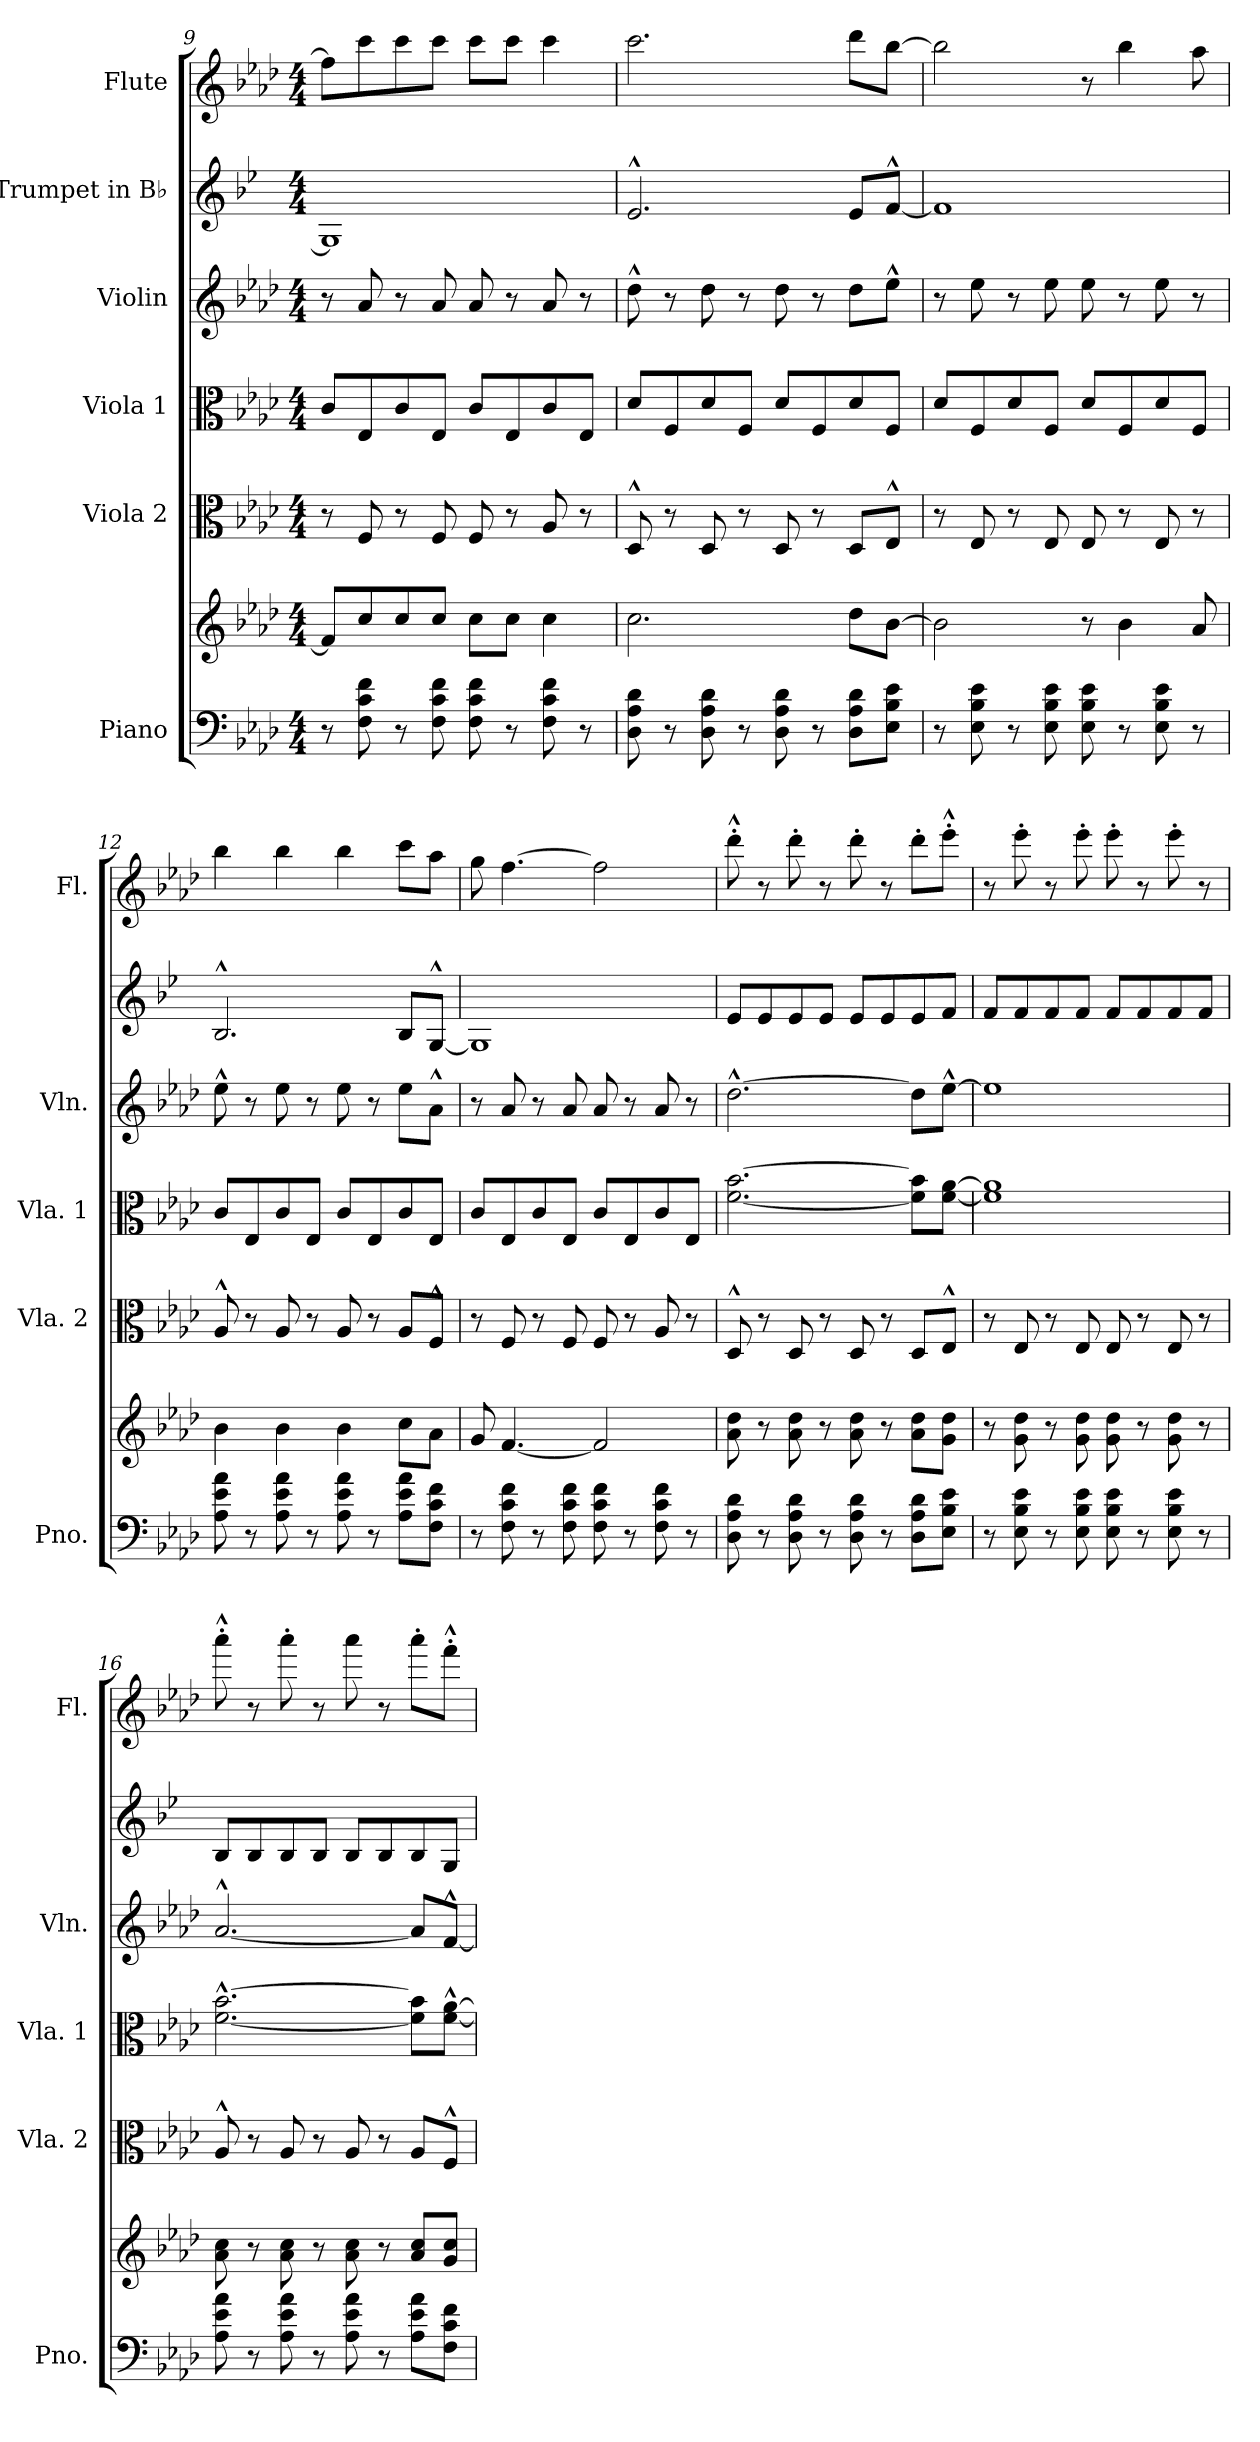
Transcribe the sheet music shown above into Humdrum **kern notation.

**kern	**kern	**kern	**kern	**kern	**kern	**kern
*part6	*part6	*part5	*part4	*part3	*part2	*part1
*staff7	*staff6	*staff5	*staff4	*staff3	*staff2	*staff1
*I"Piano	*	*I"Viola 2	*I"Viola 1	*I"Violin	*I"Trumpet in B♭	*I"Flute
*I'Pno.	*	*I'Vla. 2	*I'Vla. 1	*I'Vln.	*	*I'Fl.
*clefF4	*clefG2	*clefC3	*clefC3	*clefG2	*clefG2	*clefG2
*	*	*	*	*	*ITrd1c2	*
*k[b-e-a-d-]	*k[b-e-a-d-]	*k[b-e-a-d-]	*k[b-e-a-d-]	*k[b-e-a-d-]	*k[b-e-a-d-]	*k[b-e-a-d-]
*M4/4	*M4/4	*M4/4	*M4/4	*M4/4	*M4/4	*M4/4
=9	=9	=9	=9	=9	=9	=9
8r	8f/L]	8r	8c/L	8r	1F]	8ff\L]
8F\ 8c\ 8f\	8cc/	8F/	8E-/	8a-/	.	8ccc\
8r	8cc/	8r	8c/	8r	.	8ccc\
8F\ 8c\ 8f\	8cc/J	8F/	8E-/J	8a-/	.	8ccc\J
8F\ 8c\ 8f\	8cc\L	8F/	8c/L	8a-/	.	8ccc\L
8r	8cc\J	8r	8E-/	8r	.	8ccc\J
8F\ 8c\ 8f\	4cc\	8A-/	8c/	8a-/	.	4ccc\
8r	.	8r	8E-/J	8r	.	.
=10	=10	=10	=10	=10	=10	=10
8D-\ 8A-\ 8d-\	2.cc\	8D-^^/	8d-/L	8dd-^^\	2.d-^^/	2.ccc\
8r	.	8r	8F/	8r	.	.
8D-\ 8A-\ 8d-\	.	8D-/	8d-/	8dd-\	.	.
8r	.	8r	8F/J	8r	.	.
8D-\ 8A-\ 8d-\	.	8D-/	8d-/L	8dd-\	.	.
8r	.	8r	8F/	8r	.	.
8D-\ 8A-\ 8d-\L	8dd-\L	8D-/L	8d-/	8dd-\L	8d-/L	8ddd-\L
8E-\ 8B-\ 8e-\J	[8b-\J	8E-^^/J	8F/J	8ee-^^\J	[8e-^^/J	[8bb-\J
=11	=11	=11	=11	=11	=11	=11
8r	2b-\]	8r	8d-/L	8r	1e-]	2bb-\]
8E-\ 8B-\ 8e-\	.	8E-/	8F/	8ee-\	.	.
8r	.	8r	8d-/	8r	.	.
8E-\ 8B-\ 8e-\	.	8E-/	8F/J	8ee-\	.	.
8E-\ 8B-\ 8e-\	8r	8E-/	8d-/L	8ee-\	.	8r
8r	4b-\	8r	8F/	8r	.	4bb-\
8E-\ 8B-\ 8e-\	.	8E-/	8d-/	8ee-\	.	.
8r	8a-/	8r	8F/J	8r	.	8aa-\
=12	=12	=12	=12	=12	=12	=12
8A-\ 8e-\ 8a-\	4b-\	8A-^^/	8c/L	8ee-^^\	2.A-^^/	4bb-\
8r	.	8r	8E-/	8r	.	.
8A-\ 8e-\ 8a-\	4b-\	8A-/	8c/	8ee-\	.	4bb-\
8r	.	8r	8E-/J	8r	.	.
8A-\ 8e-\ 8a-\	4b-\	8A-/	8c/L	8ee-\	.	4bb-\
8r	.	8r	8E-/	8r	.	.
8A-\ 8e-\ 8a-\L	8cc\L	8A-/L	8c/	8ee-\L	8A-/L	8ccc\L
8F\ 8c\ 8f\J	8a-\J	8F^^/J	8E-/J	8a-^^\J	[8F^^/J	8aa-\J
!!LO:PB:g=z
=13	=13	=13	=13	=13	=13	=13
8r	8g/	8r	8c/L	8r	1F]	8gg\
8F\ 8c\ 8f\	[4.f/	8F/	8E-/	8a-/	.	[4.ff\
8r	.	8r	8c/	8r	.	.
8F\ 8c\ 8f\	.	8F/	8E-/J	8a-/	.	.
8F\ 8c\ 8f\	2f/]	8F/	8c/L	8a-/	.	2ff\]
8r	.	8r	8E-/	8r	.	.
8F\ 8c\ 8f\	.	8A-/	8c/	8a-/	.	.
8r	.	8r	8E-/J	8r	.	.
=14	=14	=14	=14	=14	=14	=14
8D-\ 8A-\ 8d-\	8a-\ 8dd-\	8D-^^/	[2.f\ [2.b-\	[2.dd-^^\	8d-/L	8ddd-'^^\
8r	8r	8r	.	.	8d-/	8r
8D-\ 8A-\ 8d-\	8a-\ 8dd-\	8D-/	.	.	8d-/	8ddd-'\
8r	8r	8r	.	.	8d-/J	8r
8D-\ 8A-\ 8d-\	8a-\ 8dd-\	8D-/	.	.	8d-/L	8ddd-'\
8r	8r	8r	.	.	8d-/	8r
8D-\ 8A-\ 8d-\L	8a-\ 8dd-\L	8D-/L	8f\] 8b-\]L	8dd-\L]	8d-/	8ddd-'\L
8E-\ 8B-\ 8e-\J	8g\ 8dd-\J	8E-^^/J	[8f\ [8a-\J	[8ee-^^\J	8e-/J	8eee-'^^\J
=15	=15	=15	=15	=15	=15	=15
8r	8r	8r	1f] 1a-]	1ee-]	8e-/L	8r
8E-\ 8B-\ 8e-\	8g\ 8dd-\	8E-/	.	.	8e-/	8eee-'\
8r	8r	8r	.	.	8e-/	8r
8E-\ 8B-\ 8e-\	8g\ 8dd-\	8E-/	.	.	8e-/J	8eee-'\
8E-\ 8B-\ 8e-\	8g\ 8dd-\	8E-/	.	.	8e-/L	8eee-'\
8r	8r	8r	.	.	8e-/	8r
8E-\ 8B-\ 8e-\	8g\ 8dd-\	8E-/	.	.	8e-/	8eee-'\
8r	8r	8r	.	.	8e-/J	8r
=16	=16	=16	=16	=16	=16	=16
8A-\ 8e-\ 8a-\	8a-\ 8cc\	8A-^^/	[2.f\^^ [2.b-\^^	[2.a-^^/	8A-/L	8aaa-'^^\
8r	8r	8r	.	.	8A-/	8r
8A-\ 8e-\ 8a-\	8a-\ 8cc\	8A-/	.	.	8A-/	8aaa-'\
8r	8r	8r	.	.	8A-/J	8r
8A-\ 8e-\ 8a-\	8a-\ 8cc\	8A-/	.	.	8A-/L	8aaa-\
8r	8r	8r	.	.	8A-/	8r
8A-\ 8e-\ 8a-\L	8a-/ 8cc/L	8A-/L	8f\] 8b-\]L	8a-/L]	8A-/	8aaa-'\L
8F\ 8c\ 8f\J	8g/ 8cc/J	8F^^/J	[8f\^^ [8a-\^^J	[8f^^/J	8F/J	8fff'^^\J
=	=	=	=	=	=	=
*-	*-	*-	*-	*-	*-	*-
